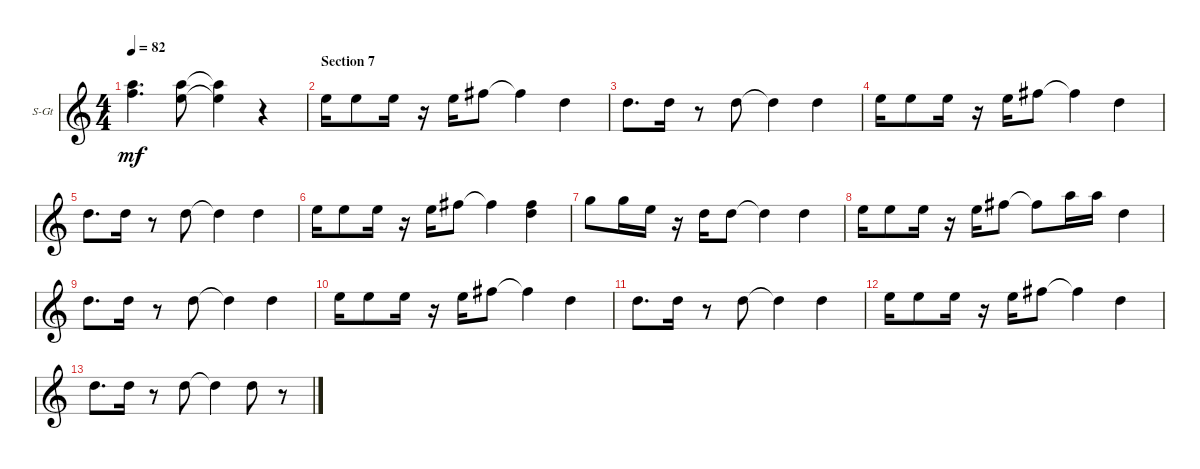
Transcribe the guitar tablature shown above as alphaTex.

\bracketExtendMode groupsimilarinstruments
\firstSystemTrackNameOrientation horizontal
\otherSystemsTrackNameOrientation horizontal
\track ("keys" "S-Gt") {instrument electricpiano1}
\staff {score}
\tuning (E4 B3 G3 D3 A2 E2)
\displaytranspose 12
\ts (4 4)
\tempo 82
\clef g2
\ks aminor
(5.1 6.2).4{d dy mf} (5.1 5.2).8 (5.1{t} 5.2{t}).4 r.4 |
\section ("" "Section 7")
0.1.16 0.1.8 0.1.16 r.16 0.1.16 2.1.8 2.1{t}.4 3.2.4 |
3.2.8{d} 3.2.16 r.8 3.2.8 3.2{t}.4 3.2.4 |
0.1.16 0.1.8 0.1.16 r.16 0.1.16 2.1.8 2.1{t}.4 3.2.4 |
3.2.8{d} 3.2.16 r.8 3.2.8 3.2{t}.4 3.2.4 |
0.1.16 0.1.8 0.1.16 r.16 0.1.16 2.1.8 2.1{t}.4 (2.1 3.2).4 |
3.1.8 3.1.16 5.2.16 r.16 3.2.16 3.2.8 3.2{t}.4 3.2.4 |
0.1.16 0.1.8 0.1.16 r.16 0.1.16 2.1.8 2.1{t}.8 5.1.16 5.1.16 3.2.4 |
3.2.8{d} 3.2.16 r.8 3.2.8 3.2{t}.4 3.2.4 |
0.1.16 0.1.8 0.1.16 r.16 0.1.16 2.1.8 2.1{t}.4 3.2.4 |
3.2.8{d} 3.2.16 r.8 3.2.8 3.2{t}.4 3.2.4 |
0.1.16 0.1.8 0.1.16 r.16 0.1.16 2.1.8 2.1{t}.4 3.2.4 |
3.2.8{d} 3.2.16 r.8 3.2.8 3.2{t}.4 3.2.8 r.8
